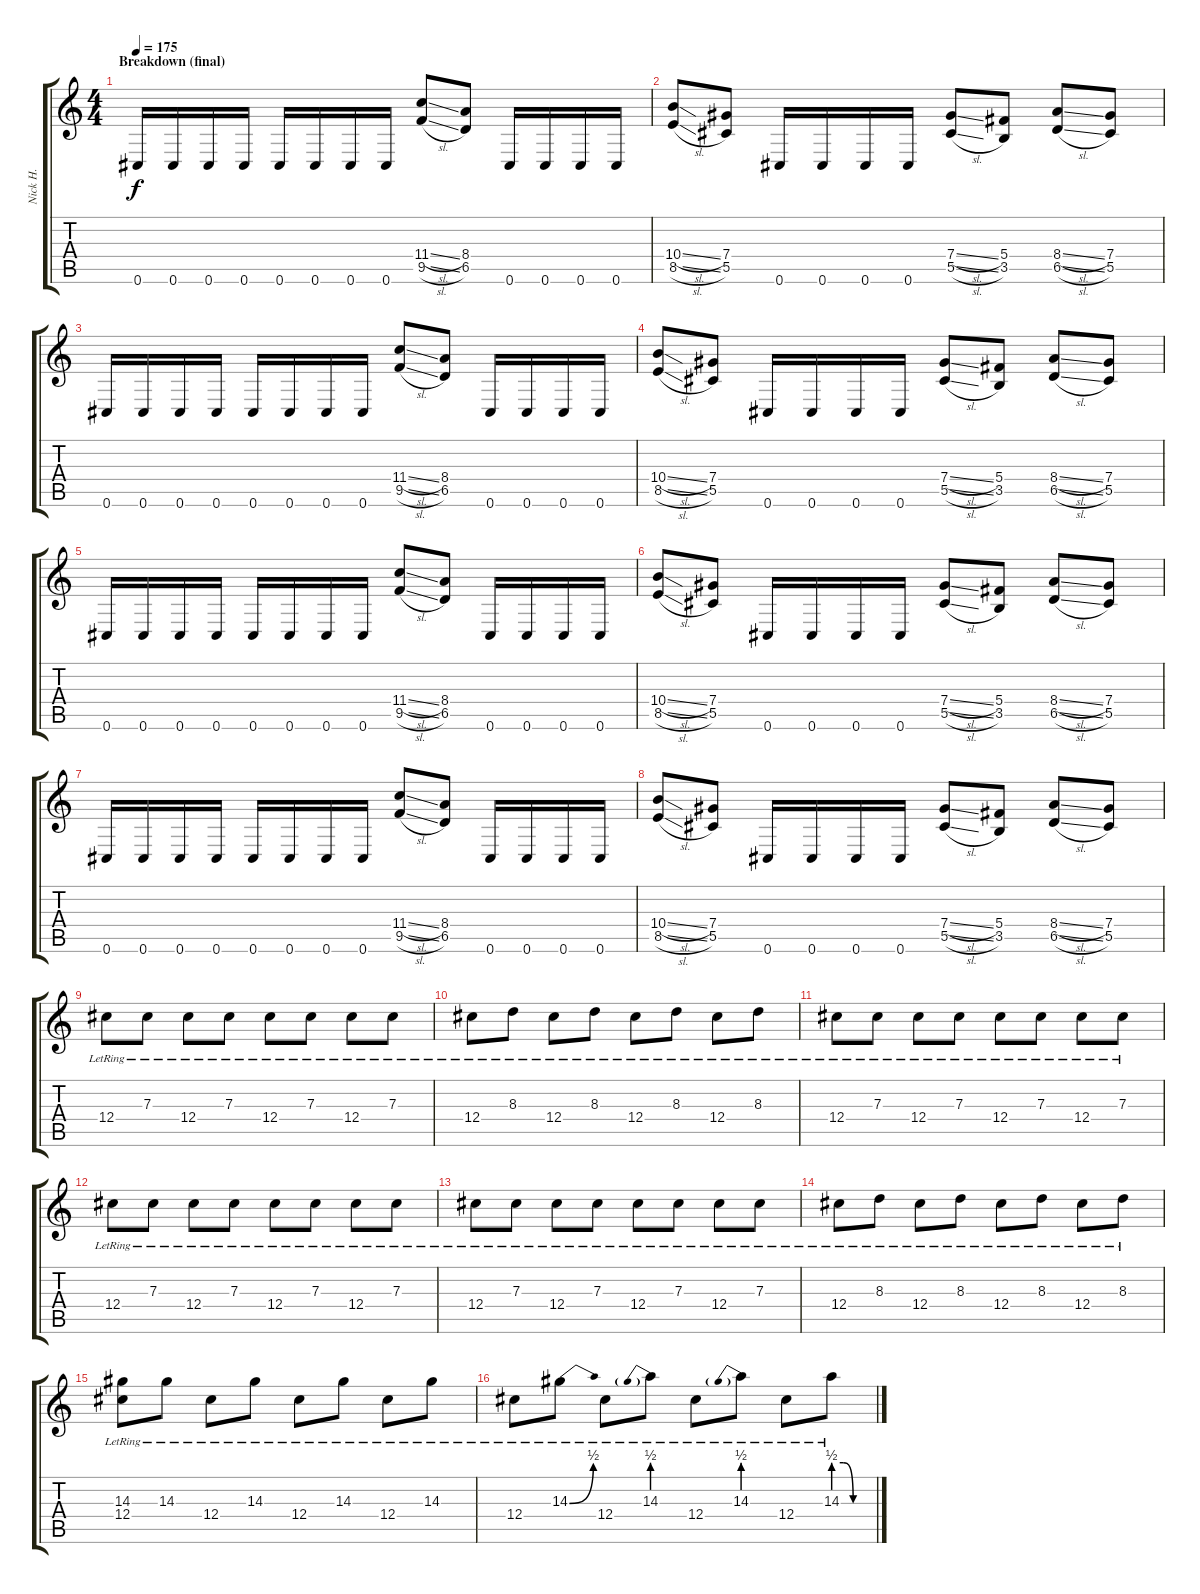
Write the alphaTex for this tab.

\track ("Nick H. " "Nick H. ") {instrument overdrivenguitar}
\staff {score tabs}
\tuning (Eb4 Bb3 Gb3 Db3 Ab2 Db2) {hide}
\ts (4 4)
\section ("" "Breakdown (final)")
\tempo 175
\clef g2
\ks c
0.6.16{dy f volume 8 instrument overdrivenguitar} 0.6.16 0.6.16 0.6.16 0.6.16 0.6.16 0.6.16 0.6.16 (11.4{sl} 9.5{sl}).8 (8.4 6.5).8 0.6.16 0.6.16 0.6.16 0.6.16 |
(10.4{sl} 8.5{sl}).8 (7.4 5.5).8 0.6.16 0.6.16 0.6.16 0.6.16 (7.4{sl} 5.5{sl}).8 (5.4 3.5).8 (8.4{sl} 6.5{sl}).8 (7.4 5.5).8 |
0.6.16 0.6.16 0.6.16 0.6.16 0.6.16 0.6.16 0.6.16 0.6.16 (11.4{sl} 9.5{sl}).8 (8.4 6.5).8 0.6.16 0.6.16 0.6.16 0.6.16 |
(10.4{sl} 8.5{sl}).8 (7.4 5.5).8 0.6.16 0.6.16 0.6.16 0.6.16 (7.4{sl} 5.5{sl}).8 (5.4 3.5).8 (8.4{sl} 6.5{sl}).8 (7.4 5.5).8 |
0.6.16 0.6.16 0.6.16 0.6.16 0.6.16 0.6.16 0.6.16 0.6.16 (11.4{sl} 9.5{sl}).8 (8.4 6.5).8 0.6.16 0.6.16 0.6.16 0.6.16 |
(10.4{sl} 8.5{sl}).8 (7.4 5.5).8 0.6.16 0.6.16 0.6.16 0.6.16 (7.4{sl} 5.5{sl}).8 (5.4 3.5).8 (8.4{sl} 6.5{sl}).8 (7.4 5.5).8 |
0.6.16 0.6.16 0.6.16 0.6.16 0.6.16 0.6.16 0.6.16 0.6.16 (11.4{sl} 9.5{sl}).8 (8.4 6.5).8 0.6.16 0.6.16 0.6.16 0.6.16 |
(10.4{sl} 8.5{sl}).8 (7.4 5.5).8 0.6.16 0.6.16 0.6.16 0.6.16 (7.4{sl} 5.5{sl}).8 (5.4 3.5).8 (8.4{sl} 6.5{sl}).8 (7.4 5.5).8 |
12.4{lr}.8{volume 12} 7.3{lr}.8 12.4{lr}.8 7.3{lr}.8 12.4{lr}.8 7.3{lr}.8 12.4{lr}.8 7.3{lr}.8 |
12.4{lr}.8 8.3{lr}.8 12.4{lr}.8 8.3{lr}.8 12.4{lr}.8 8.3{lr}.8 12.4{lr}.8 8.3{lr}.8 |
12.4{lr}.8 7.3{lr}.8 12.4{lr}.8 7.3{lr}.8 12.4{lr}.8 7.3{lr}.8 12.4{lr}.8 7.3{lr}.8 |
12.4{lr}.8 7.3{lr}.8 12.4{lr}.8 7.3{lr}.8 12.4{lr}.8 7.3{lr}.8 12.4{lr}.8 7.3{lr}.8 |
12.4{lr}.8 7.3{lr}.8 12.4{lr}.8 7.3{lr}.8 12.4{lr}.8 7.3{lr}.8 12.4{lr}.8 7.3{lr}.8 |
12.4{lr}.8 8.3{lr}.8 12.4{lr}.8 8.3{lr}.8 12.4{lr}.8 8.3{lr}.8 12.4{lr}.8 8.3{lr}.8 |
(14.3 12.4{lr}).8 14.3{lr}.8 12.4{lr}.8 14.3{lr}.8 12.4{lr}.8 14.3{lr}.8 12.4{lr}.8 14.3{lr}.8 |
12.4{lr}.8 14.3{be (bend 0 0 60 2) lr}.8 12.4{lr}.8 14.3{be (prebend 0 2 60 2) lr}.8 12.4{lr}.8 14.3{be (prebend 0 2 60 2) lr}.8 12.4{lr}.8 14.3{be (custom 0 2 15 2 30 0 60 0) lr}.8
